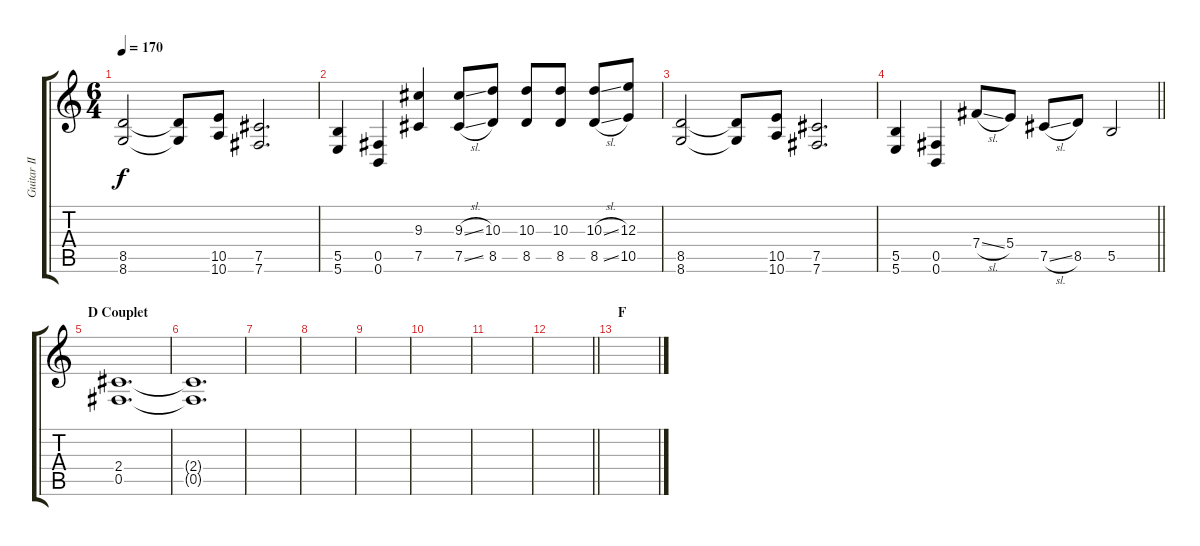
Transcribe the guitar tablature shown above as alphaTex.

\track ("Guitar II" "Guitar II") {instrument distortionguitar}
\staff {score tabs}
\tuning (Db4 Ab3 E3 B2 Gb2 B1) {hide}
\ts (6 4)
\tempo 170
\clef g2
\ks c
(8.5 8.6).2{dy f volume 13} (8.5{t} 8.6{t}).8 (10.5 10.6).8 (7.5 7.6).2{d} |
(5.5 5.6).4 (0.5 0.6).4 (9.3 7.5).4 (9.3{sl} 7.5{sl}).8 (10.3 8.5).8 (10.3 8.5).8 (10.3 8.5).8 (10.3{sl} 8.5{sl}).8 (12.3 10.5).8 |
(8.5 8.6).2 (8.5{t} 8.6{t}).8 (10.5 10.6).8 (7.5 7.6).2{d} |
\barLineRight lightlight
(5.5 5.6).4 (0.5 0.6).4 7.4{sl}.8 5.4.8 7.5{sl}.8 8.5.8 5.5.2 |
\section ("" "D Couplet")
(2.4 0.5).1{d} |
(2.4{t} 0.5{t}).1{d} |
|
|
|
|
|
\barLineRight lightlight
|
\section ("" "F")
